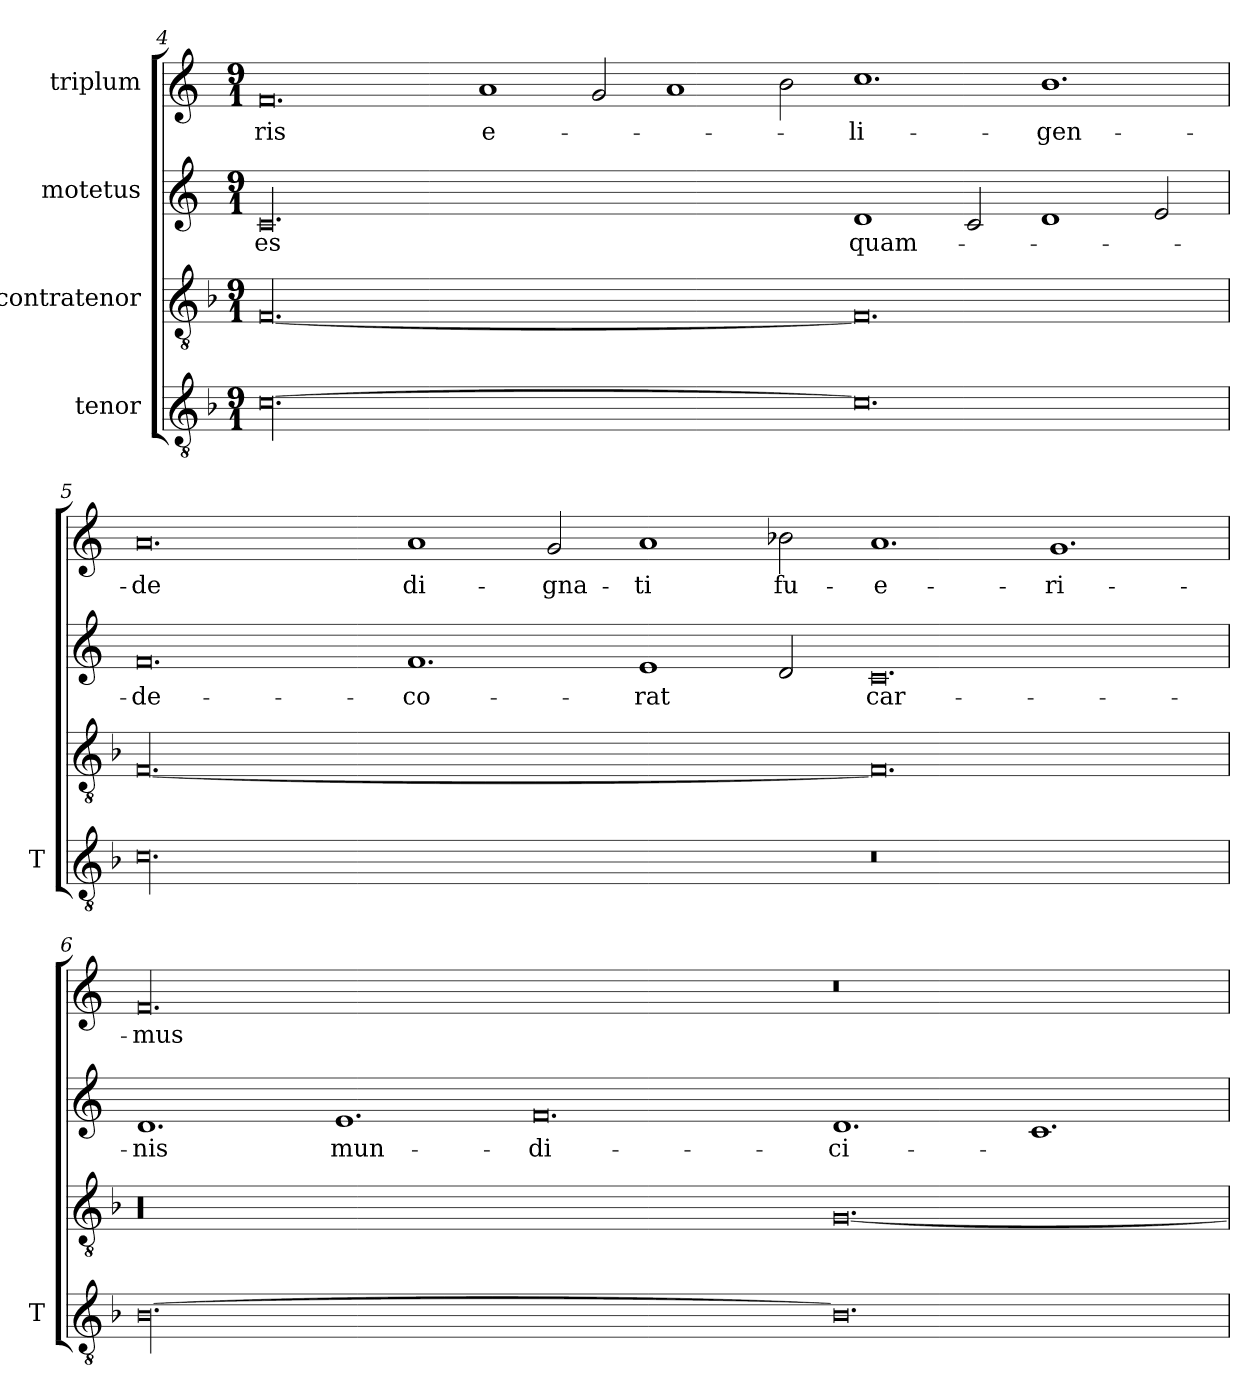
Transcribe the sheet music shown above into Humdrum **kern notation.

**kern	**kern	**kern	**text	**kern	**text
*part4	*part3	*part2	*part2	*part1	*part1
*staff4	*staff3	*staff2	*staff2	*staff1	*staff1
*I"tenor	*I"contratenor	*I"motetus	*	*I"triplum	*
*I'T	*	*	*	*	*
*clefGv2	*clefGv2	*clefG2	*	*clefG2	*
*k[b-]	*k[b-]	*k[]	*	*k[]	*
*F:	*F:	*C:	*	*C:	*
*M9/1	*M9/1	*M9/1	*	*M9/1	*
=4	=4	=4	=4	=4	=4
[00.c\	[00.F/	00.c/	-es	0.f/	-ris
.	.	.	.	1a/	e-
.	.	.	.	2g/	.
.	.	.	.	1a/	.
.	.	.	.	2b\	.
0.c\]	0.F/]	1d/	quam-	1.cc\	-li-
.	.	2c/	.	.	.
.	.	1d/	.	1.b\	-gen-
.	.	2e/	.	.	.
=5	=5	=5	=5	=5	=5
00.c\	[00.F/	0.f/	de-	0.a/	-de
.	.	1.f/	-co-	1a/	di-
.	.	.	.	2g/	-gna-
.	.	1e/	-rat	1a/	-ti
.	.	2d/	.	2b-X\	fu-
0.r	0.F/]	0.c/	car-	1.a/	-e-
.	.	.	.	1.g/	-ri-
=6	=6	=6	=6	=6	=6
[00.B-\	00.r	1.d/	-nis	00.f/	-mus
.	.	1.e/	mun-	.	.
.	.	0.f/	-di-	.	.
0.B-\]	[0.G/	1.d/	-ci-	0.r	.
.	.	1.c/	.	.	.
=	=	=	=	=	=
*-	*-	*-	*-	*-	*-
